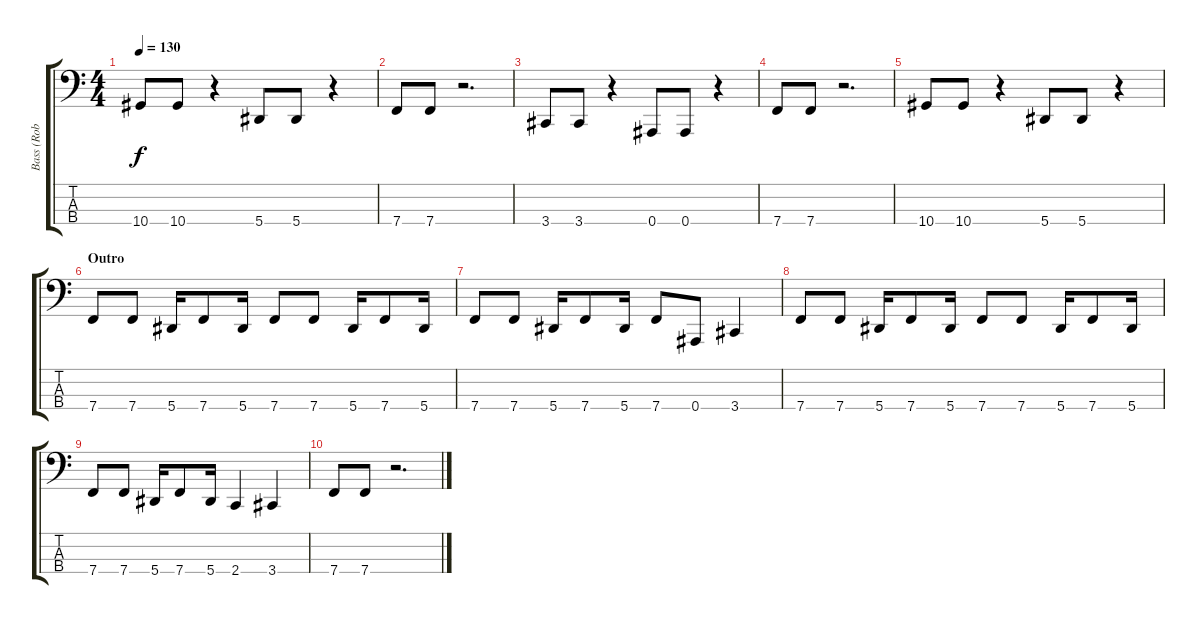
\track ("Bass (Rob Garcia)" "Bass (Rob ") {instrument electricbasspick}
\staff {score tabs}
\tuning (Eb2 Bb1 F1 Bb0) {hide}
\ts (4 4)
\tempo 130
\clef f4
\ks c
10.4.8{dy f} 10.4.8 r.4 5.4.8 5.4.8 r.4 |
7.4.8 7.4.8 r.2{d} |
3.4.8 3.4.8 r.4 0.4.8 0.4.8 r.4 |
7.4.8 7.4.8 r.2{d} |
10.4.8 10.4.8 r.4 5.4.8 5.4.8 r.4 |
\section ("" "Outro")
7.4.8 7.4.8 5.4.16 7.4.8 5.4.16 7.4.8 7.4.8 5.4.16 7.4.8 5.4.16 |
7.4.8 7.4.8 5.4.16 7.4.8 5.4.16 7.4.8 0.4.8 3.4.4 |
7.4.8 7.4.8 5.4.16 7.4.8 5.4.16 7.4.8 7.4.8 5.4.16 7.4.8 5.4.16 |
7.4.8 7.4.8 5.4.16 7.4.8 5.4.16 2.4.4 3.4.4 |
7.4.8 7.4.8 r.2{d}
